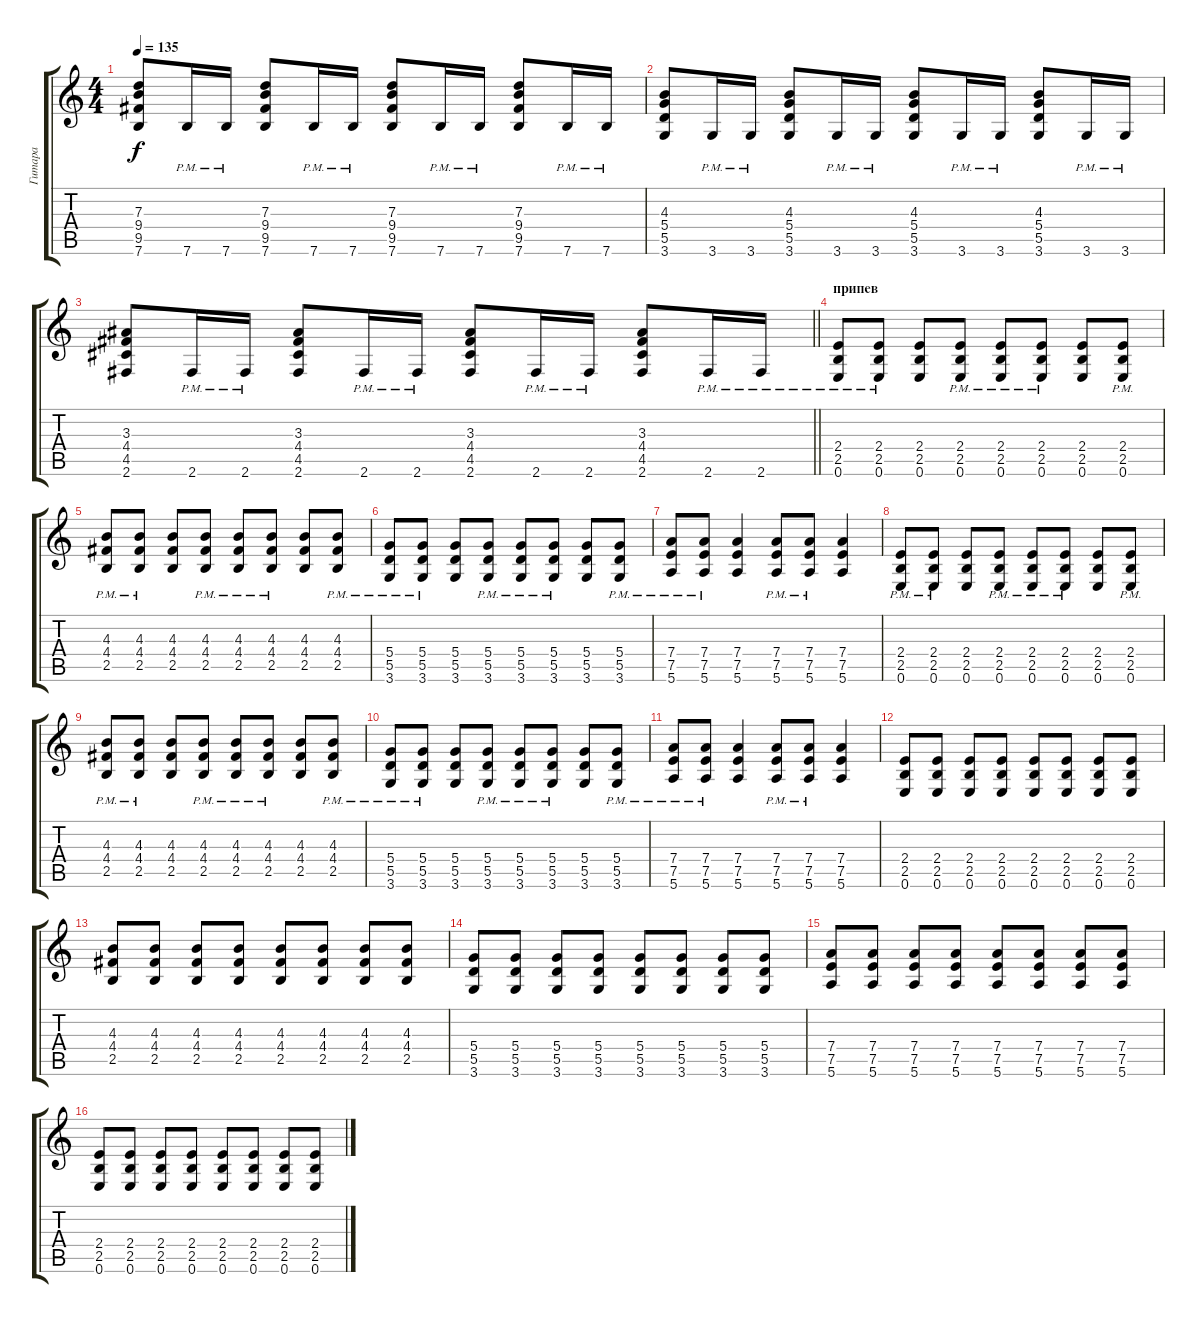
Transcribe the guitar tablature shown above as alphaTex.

\track ("Гитара" "Гитара") {instrument distortionguitar}
\staff {score tabs}
\tuning (E4 B3 G3 D3 A2 E2) {hide}
\ts (4 4)
\tempo 135
\clef g2
\ks c
(7.3 9.4 9.5 7.6).8{dy f} 7.6{pm}.16 7.6{pm}.16 (7.3 9.4 9.5 7.6).8 7.6{pm}.16 7.6{pm}.16 (7.3 9.4 9.5 7.6).8 7.6{pm}.16 7.6{pm}.16 (7.3 9.4 9.5 7.6).8 7.6{pm}.16 7.6{pm}.16 |
(4.3 5.4 5.5 3.6).8 3.6{pm}.16 3.6{pm}.16 (4.3 5.4 5.5 3.6).8 3.6{pm}.16 3.6{pm}.16 (4.3 5.4 5.5 3.6).8 3.6{pm}.16 3.6{pm}.16 (4.3 5.4 5.5 3.6).8 3.6{pm}.16 3.6{pm}.16 |
\barLineRight lightlight
(3.3 4.4 4.5 2.6).8 2.6{pm}.16 2.6{pm}.16 (3.3 4.4 4.5 2.6).8 2.6{pm}.16 2.6{pm}.16 (3.3 4.4 4.5 2.6).8 2.6{pm}.16 2.6{pm}.16 (3.3 4.4 4.5 2.6).8 2.6{pm}.16 2.6{pm}.16 |
\section ("" "припев")
(2.4{pm} 2.5{pm} 0.6{pm}).8{instrument distortionguitar} (2.4{pm} 2.5{pm} 0.6{pm}).8 (2.4 2.5 0.6).8 (2.4{pm} 2.5{pm} 0.6{pm}).8 (2.4{pm} 2.5{pm} 0.6{pm}).8 (2.4{pm} 2.5{pm} 0.6{pm}).8 (2.4 2.5 0.6).8 (2.4{pm} 2.5{pm} 0.6{pm}).8 |
(4.3{pm} 4.4{pm} 2.5{pm}).8 (4.3{pm} 4.4{pm} 2.5{pm}).8 (4.3 4.4 2.5).8 (4.3{pm} 4.4{pm} 2.5{pm}).8 (4.3{pm} 4.4{pm} 2.5{pm}).8 (4.3{pm} 4.4{pm} 2.5{pm}).8 (4.3 4.4 2.5).8 (4.3{pm} 4.4{pm} 2.5{pm}).8 |
(5.4{pm} 5.5{pm} 3.6{pm}).8 (5.4{pm} 5.5{pm} 3.6{pm}).8 (5.4 5.5 3.6).8 (5.4{pm} 5.5{pm} 3.6{pm}).8 (5.4{pm} 5.5{pm} 3.6{pm}).8 (5.4{pm} 5.5{pm} 3.6{pm}).8 (5.4 5.5 3.6).8 (5.4{pm} 5.5{pm} 3.6{pm}).8 |
(7.4{pm} 7.5{pm} 5.6{pm}).8 (7.4{pm} 7.5{pm} 5.6{pm}).8 (7.4 7.5 5.6).4 (7.4{pm} 7.5{pm} 5.6{pm}).8 (7.4{pm} 7.5{pm} 5.6{pm}).8 (7.4 7.5 5.6).4 |
(2.4{pm} 2.5{pm} 0.6{pm}).8 (2.4{pm} 2.5{pm} 0.6{pm}).8 (2.4 2.5 0.6).8 (2.4{pm} 2.5{pm} 0.6{pm}).8 (2.4{pm} 2.5{pm} 0.6{pm}).8 (2.4{pm} 2.5{pm} 0.6{pm}).8 (2.4 2.5 0.6).8 (2.4{pm} 2.5{pm} 0.6{pm}).8 |
(4.3{pm} 4.4{pm} 2.5{pm}).8 (4.3{pm} 4.4{pm} 2.5{pm}).8 (4.3 4.4 2.5).8 (4.3{pm} 4.4{pm} 2.5{pm}).8 (4.3{pm} 4.4{pm} 2.5{pm}).8 (4.3{pm} 4.4{pm} 2.5{pm}).8 (4.3 4.4 2.5).8 (4.3{pm} 4.4{pm} 2.5{pm}).8 |
(5.4{pm} 5.5{pm} 3.6{pm}).8 (5.4{pm} 5.5{pm} 3.6{pm}).8 (5.4 5.5 3.6).8 (5.4{pm} 5.5{pm} 3.6{pm}).8 (5.4{pm} 5.5{pm} 3.6{pm}).8 (5.4{pm} 5.5{pm} 3.6{pm}).8 (5.4 5.5 3.6).8 (5.4{pm} 5.5{pm} 3.6{pm}).8 |
(7.4{pm} 7.5{pm} 5.6{pm}).8 (7.4{pm} 7.5{pm} 5.6{pm}).8 (7.4 7.5 5.6).4 (7.4{pm} 7.5{pm} 5.6{pm}).8 (7.4{pm} 7.5{pm} 5.6{pm}).8 (7.4 7.5 5.6).4 |
(2.4 2.5 0.6).8 (2.4 2.5 0.6).8 (2.4 2.5 0.6).8 (2.4 2.5 0.6).8 (2.4 2.5 0.6).8 (2.4 2.5 0.6).8 (2.4 2.5 0.6).8 (2.4 2.5 0.6).8 |
(4.3 4.4 2.5).8 (4.3 4.4 2.5).8 (4.3 4.4 2.5).8 (4.3 4.4 2.5).8 (4.3 4.4 2.5).8 (4.3 4.4 2.5).8 (4.3 4.4 2.5).8 (4.3 4.4 2.5).8 |
(5.4 5.5 3.6).8 (5.4 5.5 3.6).8 (5.4 5.5 3.6).8 (5.4 5.5 3.6).8 (5.4 5.5 3.6).8 (5.4 5.5 3.6).8 (5.4 5.5 3.6).8 (5.4 5.5 3.6).8 |
(7.4 7.5 5.6).8 (7.4 7.5 5.6).8 (7.4 7.5 5.6).8 (7.4 7.5 5.6).8 (7.4 7.5 5.6).8 (7.4 7.5 5.6).8 (7.4 7.5 5.6).8 (7.4 7.5 5.6).8 |
(2.4 2.5 0.6).8 (2.4 2.5 0.6).8 (2.4 2.5 0.6).8 (2.4 2.5 0.6).8 (2.4 2.5 0.6).8 (2.4 2.5 0.6).8 (2.4 2.5 0.6).8 (2.4 2.5 0.6).8
